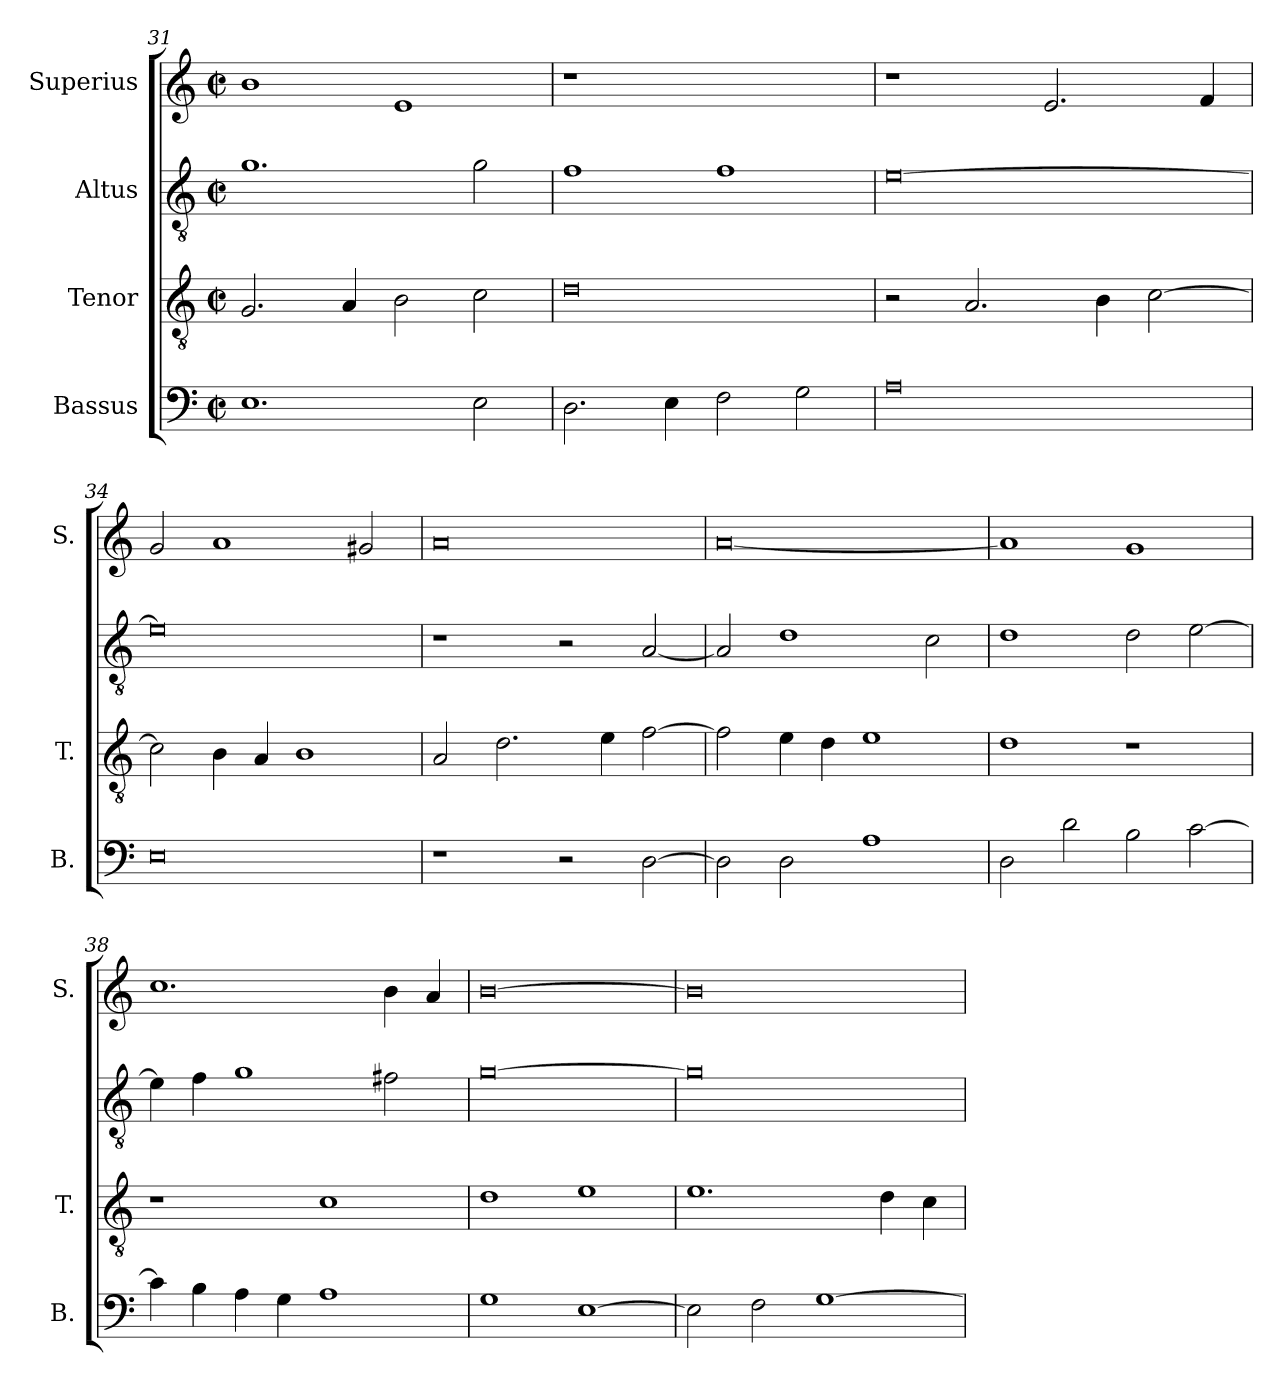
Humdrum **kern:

**kern	**kern	**kern	**kern
*part4	*part3	*part2	*part1
*staff4	*staff3	*staff2	*staff1
*I"Bassus	*I"Tenor	*I"Altus	*I"Superius
*I'B.	*I'T.	*	*I'S.
*clefF4	*clefGv2	*clefGv2	*clefG2
*	*ITrd7c12	*ITrd7c12	*
*k[]	*k[]	*k[]	*k[]
*C:	*C:	*C:	*C:
*M2/2	*M2/2	*M2/2	*M2/2
*met(c|)	*met(c|)	*met(c|)	*met(c|)
=31	=31	=31	=31
1.Ei	2.GGi/	1.Gi	1bi
.	4AAi/	.	.
.	2BBi\	.	1ei
2Ei\	2Ci\	2Gi\	.
=32	=32	=32	=32
!	!	!	!LO:N:vis=1
2.Di\	0Di	1Fi	1r
4Ei\	.	.	.
2Fi\	.	1Fi	1ryy
2Gi\	.	.	.
=33	=33	=33	=33
0Ai	2r	[>0Ei	1r
.	2.AAi/	.	.
.	.	.	2.ei/
.	4BBi\	.	.
.	[>2Ci\	.	.
.	.	.	4fi/
=34	=34	=34	=34
0Ei	2Ci\]	0Ei]	2gi/
.	4BBi\	.	1ai
.	4AAi/	.	.
.	1BBi	.	.
.	.	.	2g#Xi/
!!LO:PB:g=z
=35	=35	=35	=35
1r	2AAi/	1r	0ai
.	2.Di\	.	.
2r	.	2r	.
.	4Ei\	.	.
[>2Di\	[>2Fi\	[<2AAi/	.
=36	=36	=36	=36
2Di\]	2Fi\]	2AAi/]	[<0ai
2Di\	4Ei\	1Di	.
.	4Di\	.	.
1Ai	1Ei	.	.
.	.	2Ci\	.
=37	=37	=37	=37
2Di\	1Di	1Di	1ai]
2di\	.	.	.
2Bi\	1r	2Di\	1gi
[>2ci\	.	[>2Ei\	.
=38	=38	=38	=38
4ci\]	1r	4Ei\]	1.cci
4Bi\	.	4Fi\	.
4Ai\	.	1Gi	.
4Gi\	.	.	.
1Ai	1Ci	.	.
.	.	2F#Xi\	4bi\
.	.	.	4ai/
=39	=39	=39	=39
1Gi	1Di	[>0Gi	[>0bi
[>1Ei	1Ei	.	.
!!LO:LB:g=z
=40	=40	=40	=40
2Ei\]	1.Ei	0Gi]	0bi]
2Fi\	.	.	.
[>1Gi	.	.	.
.	4Di\	.	.
.	4Ci\	.	.
=	=	=	=
*-	*-	*-	*-
